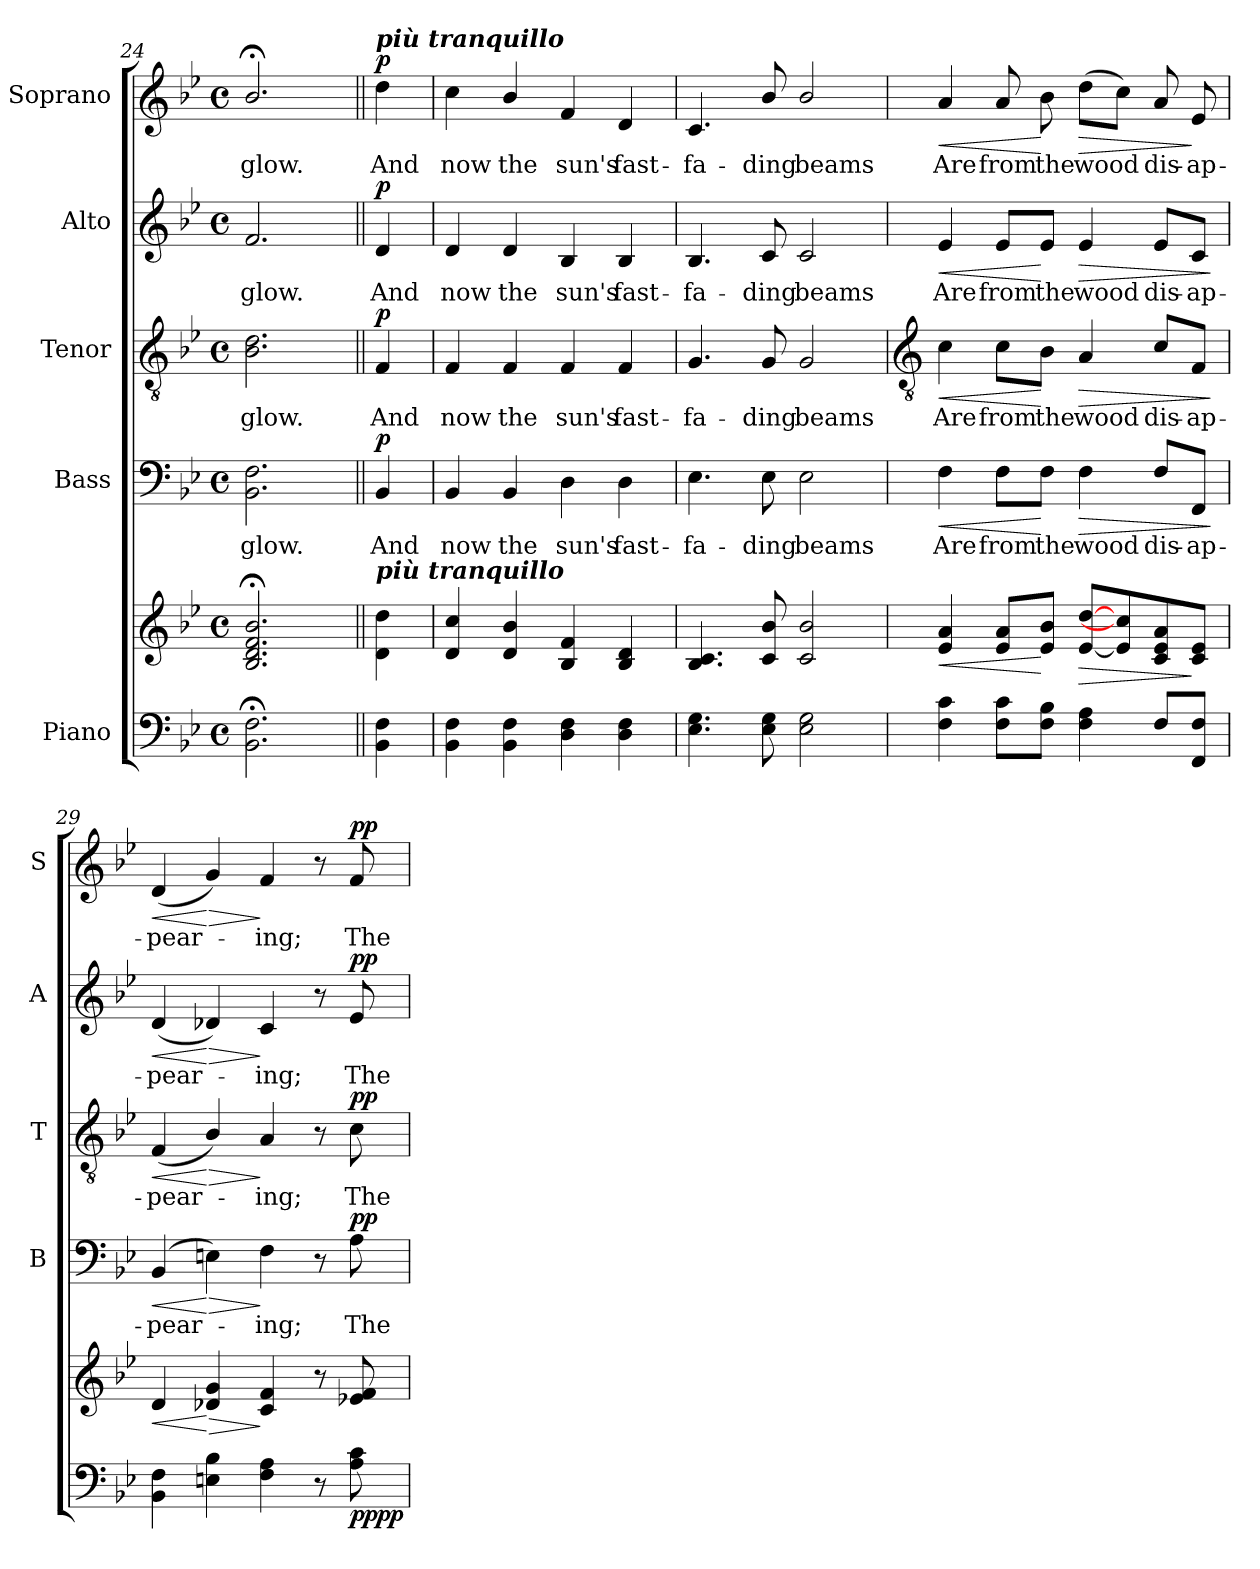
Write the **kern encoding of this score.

**kern	**kern	**dynam	**kern	**text	**dynam	**kern	**text	**dynam	**kern	**text	**dynam	**kern	**text	**dynam
*part5	*part5	*part5	*part4	*part4	*part4	*part3	*part3	*part3	*part2	*part2	*part2	*part1	*part1	*part1
*staff6	*staff5	*staff5/6	*staff4	*staff4	*staff4	*staff3	*staff3	*staff3	*staff2	*staff2	*staff2	*staff1	*staff1	*staff1
*I"Piano	*	*	*I"Bass	*	*	*I"Tenor	*	*	*I"Alto	*	*	*I"Soprano	*	*
*	*	*	*I'B	*	*	*I'T	*	*	*I'A	*	*	*I'S	*	*
*clefF4	*clefG2	*	*clefF4	*	*	*clefGv2	*	*	*clefG2	*	*	*clefG2	*	*
*k[b-e-]	*k[b-e-]	*	*k[b-e-]	*	*	*k[b-e-]	*	*	*k[b-e-]	*	*	*k[b-e-]	*	*
*B-:	*B-:	*	*B-:	*	*	*B-:	*	*	*B-:	*	*	*B-:	*	*
*M4/4	*M4/4	*	*M4/4	*	*	*M4/4	*	*	*M4/4	*	*	*M4/4	*	*
*met(c)	*met(c)	*	*met(c)	*	*	*met(c)	*	*	*met(c)	*	*	*met(c)	*	*
=24	=24	=24	=24	=24	=24	=24	=24	=24	=24	=24	=24	=24	=24	=24
*	*^	*	*	*	*	*	*	*	*	*	*	*	*	*
!	!	!	!	!	!LO:LY:b	!	!	!LO:LY:b	!	!	!LO:LY:b	!	!	!LO:LY:b	!
2.BB-; 2.F;	2.B-/;< 2.d/;< 2.f/;< 2.b-/;<	2.ryy	.	2.BB- 2.F	glow.	.	2.B- 2.d	glow.	.	2.f	glow.	.	2.b-;</	glow.	.
=25||	=25||	=25||	=25||	=25||	=25||	=25||	=25||	=25||	=25||	=25||	=25||	=25||	=25||	=25||	=25||
!	!	!	!	!	!	!	!	!	!	!	!	!	!LO:TX:a:Bi:t=più tranquillo	!	!
!	!LO:TX:a:Bi:t=più tranquillo	!	!	!	!	!	!	!	!	!	!	!	!	!	!
!	!	!	!LO:DY:b=2	!	!LO:LY:b	!	!	!LO:LY:b	!	!	!LO:LY:b	!	!	!LO:LY:b	!
!	!	!	!LO:DY:n=1:b=2	!	!	!	!	!	!	!	!	!	!	!	!
!	!	!	!LO:DY:n=2:b	!	!	!LO:DY:b	!	!	!LO:DY:b	!	!	!LO:DY:b	!	!	!LO:DY:b
4BB- 4F	4d\ 4dd\	4ryy	mf p p	4BB-	And	p	4F	And	p	4d	And	p	4dd\	And	p
=26	=26	=26	=26	=26	=26	=26	=26	=26	=26	=26	=26	=26	=26	=26	=26
!	!	!	!	!	!LO:LY:b	!	!	!LO:LY:b	!	!	!LO:LY:b	!	!	!LO:LY:b	!
4BB- 4F	4d 4cc	1ryy	.	4BB-	now	.	4F	now	.	4d	now	.	4cc	now	.
!	!	!	!	!	!LO:LY:b	!	!	!LO:LY:b	!	!	!LO:LY:b	!	!	!LO:LY:b	!
4BB- 4F	4d/ 4b-/	.	.	4BB-	the	.	4F	the	.	4d	the	.	4b-/	the	.
!	!	!	!	!	!LO:LY:b	!	!	!LO:LY:b	!	!	!LO:LY:b	!	!	!LO:LY:b	!
4D 4F	4B- 4f	.	.	4D	sun's	.	4F	sun's	.	4B-	sun's	.	4f	sun's	.
!	!	!	!	!	!LO:LY:b	!	!	!LO:LY:b	!	!	!LO:LY:b	!	!	!LO:LY:b	!
4D 4F	4B- 4d	.	.	4D	fast-	.	4F	fast-	.	4B-	fast-	.	4d	fast-	.
=27	=27	=27	=27	=27	=27	=27	=27	=27	=27	=27	=27	=27	=27	=27	=27
!	!	!	!	!	!LO:LY:b	!	!	!LO:LY:b	!	!	!LO:LY:b	!	!	!LO:LY:b	!
4.E- 4.G	4.B- 4.c	1ryy	.	4.E-	-fa-	.	4.G	-fa-	.	4.B-	-fa-	.	4.c	-fa-	.
!	!	!	!	!	!LO:LY:b	!	!	!LO:LY:b	!	!	!LO:LY:b	!	!	!LO:LY:b	!
8E- 8G	8c/ 8b-/	.	.	8E-	-ding	.	8G	-ding	.	8c	-ding	.	8b-/	-ding	.
!	!	!	!	!	!LO:LY:b	!	!	!LO:LY:b	!	!	!LO:LY:b	!	!	!LO:LY:b	!
2E- 2G	2c/ 2b-/	.	.	2E-	beams	.	2G	beams	.	2c	beams	.	2b-/	beams	.
*	*v	*v	*	*	*	*	*	*	*	*	*	*	*	*	*
!!LO:LB:g=z
=28	=28	=28	=28	=28	=28	=28	=28	=28	=28	=28	=28	=28	=28	=28
*	*	*	*	*	*	*clefGv2	*	*	*	*	*	*	*	*
!	!	!LO:HP:b	!	!LO:LY:b	!LO:HP:b	!	!LO:LY:b	!LO:HP:b	!	!LO:LY:b	!LO:HP:b	!	!LO:LY:b	!LO:HP:b
4F 4c	4e- 4a	<	4F	Are	<	4c	Are	<	4e-	Are	<	4a	Are	<
!	!	!	!	!LO:LY:b	!	!	!LO:LY:b	!	!	!LO:LY:b	!	!	!LO:LY:b	!
8F 8cL	8e- 8aL	.	8F\L	from	.	8c\L	from	.	8e-/L	from	.	8a	from	.
!	!	!	!	!LO:LY:b	!	!	!LO:LY:b	!	!	!LO:LY:b	!	!	!LO:LY:b	!
8F 8B-J	8e- 8b-J	[	8F\J	the	[	8B-\J	the	[	8e-/J	the	[	8b-	the	[
!	!	!LO:HP:b	!	!LO:LY:b	!LO:HP:b	!	!LO:LY:b	!LO:HP:b	!	!LO:LY:b	!LO:HP:b	!	!LO:LY:b	!LO:HP:b
4F 4A	[8e- [8ddL	>	4F	wood	>	4A	wood	>	4e-	wood	>	(>8ddL	wood	>
.	8e-] 8cc]	.	.	.	.	.	.	.	.	.	.	8ccJ)	.	.
!	!	!	!	!LO:LY:b	!	!	!LO:LY:b	!	!	!LO:LY:b	!	!	!LO:LY:b	!
8FL	8c 8e- 8a	.	8F/L	dis-	.	8c/L	dis-	.	8e-/L	dis-	.	8a	dis-	.
!	!	!	!	!LO:LY:b	!	!	!LO:LY:b	!	!	!LO:LY:b	!	!	!LO:LY:b	!
8FF 8FJ	8c 8e-J	]	8FF/J	-ap-	.	8F/J	-ap-	.	8c/J	-ap-	.	8e-	-ap-	]
.	.	.	.	.	]	.	.	]	.	.	]	.	.	.
=29	=29	=29	=29	=29	=29	=29	=29	=29	=29	=29	=29	=29	=29	=29
!	!	!LO:HP:b	!	!LO:LY:b	!LO:HP:b	!	!LO:LY:b	!LO:HP:b	!	!LO:LY:b	!LO:HP:b	!	!LO:LY:b	!LO:HP:b
4BB- 4F	4d	<	(<4BB-	-pear-	<	(<4F	-pear-	<	(<4d	-pear-	<	(<4d	-pear-	<
!	!	!LO:HP:n=1:b	!	!	!LO:HP:n=1:b	!	!	!LO:HP:n=1:b	!	!	!LO:HP:n=1:b	!	!	!LO:HP:n=1:b
4En 4B-	4d-X 4g	[ >	4En)	.	[ >	4B-/)	.	[ >	4d-X)	.	[ >	4g)	.	[ >
!	!	!	!	!LO:LY:b	!	!	!LO:LY:b	!	!	!LO:LY:b	!	!	!LO:LY:b	!
4F 4A	4c 4f	]	4F	ing;	]	4A	ing;	]	4c	ing;	]	4f	ing;	]
8r	8r	.	8r	.	.	8r	.	.	8r	.	.	8r	.	.
!	!	!LO:DY:b=2	!	!LO:LY:b	!	!	!LO:LY:b	!	!	!LO:LY:b	!	!	!LO:LY:b	!
!	!	!LO:DY:n=1:b	!	!	!LO:DY:b	!	!	!LO:DY:b	!	!	!LO:DY:b	!	!	!LO:DY:b
8A 8c	8e-X 8f	pp pp	8A	The	pp	8c	The	pp	8e-	The	pp	8f	The	pp
=	=	=	=	=	=	=	=	=	=	=	=	=	=	=
*-	*-	*-	*-	*-	*-	*-	*-	*-	*-	*-	*-	*-	*-	*-
